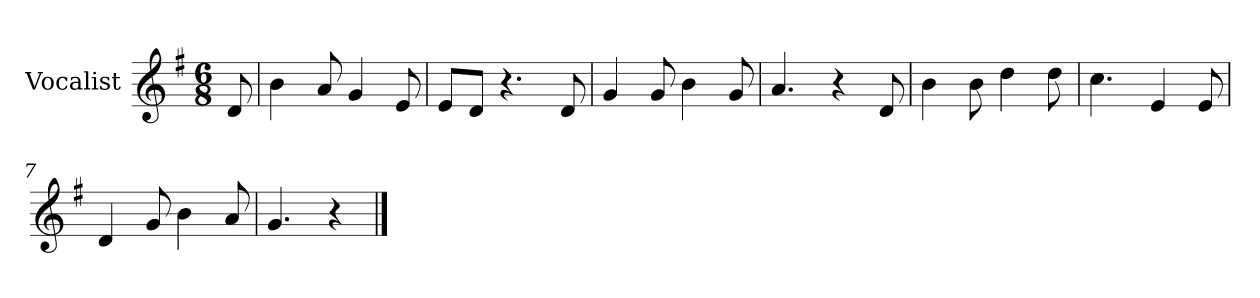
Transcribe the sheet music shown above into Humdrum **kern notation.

**kern
*part1
*staff1
*I"Vocalist
*k[f#]
*G:
*M6/8
=
8d
=1
4b
8a
4g
8e
=2
8eL
8dJ
4.r
8d
=3
4g
8g
4b
8g
=4
4.a
4r
8d
=5
4b
8b
4dd
8dd
=6
4.cc
4e
8e
=7
4d
8g
4b
8a
=8
4.g
4r
==
*-
